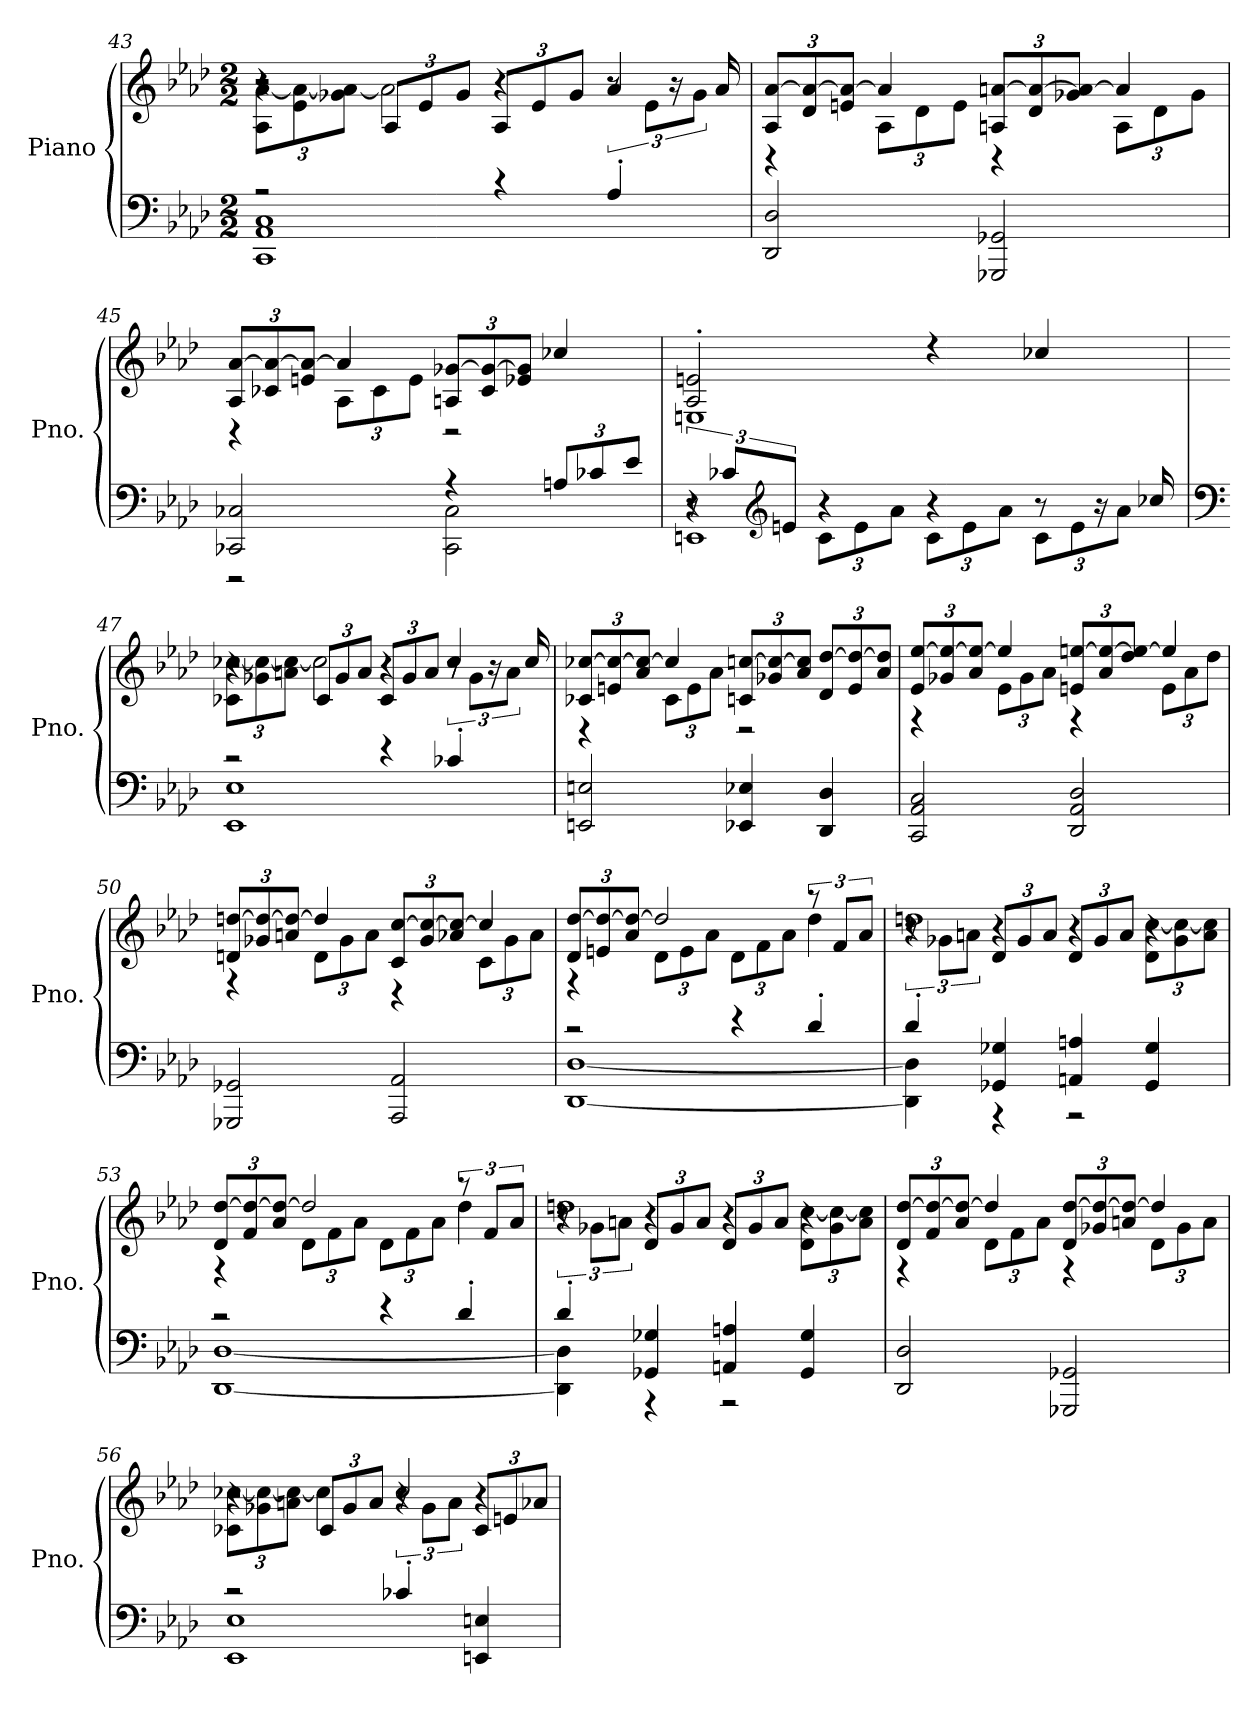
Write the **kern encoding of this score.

**kern	**kern
*part1	*part1
*staff2	*staff1
*I"Piano	*
*I'Pno.	*
!!LO:PB:g=z
*clefF4	*clefG2
*k[b-e-a-d-]	*k[b-e-a-d-]
*M2/2	*M2/2
=43	=43
*^	*^
*	*	*	*Xbrackettup
*	*	*	*^
2r	1CC 1AA- 1C	2r	12A-\ [12a-\L	4r
.	.	.	12e-\ 12a-\_	.
.	.	.	12g-X\ 12a-\_J	.
.	.	.	2a-\]	12A-/L
.	.	.	.	12e-/
.	.	.	.	12g-/J
4r	.	4r	.	12A-/L
.	.	.	.	12e-/
.	.	.	.	12g-/J
*	*	*	*brackettup	*
4A-'/	.	4a-/	12r	8r
.	.	.	12e-\L	.
.	.	.	.	16r
.	.	.	12g-\J	.
.	.	.	.	16a-/
*v	*v	*	*	*
*	*v	*v	*v
=44	=44
*	*Xbrackettup
*	*^
2DD-/ 2D-/	12A-/ [12a-/L	4r
.	12d-/ 12a-/_	.
.	12en/ 12a-/_J	.
.	4a-/]	12A-\L
.	.	12d-\
.	.	12e\J
2GGG-X/ 2GG-X/	12An/ [12an/L	4r
.	12d-/ 12a/_	.
.	12g-X/ 12a/_J	.
.	4a/]	12A\L
.	.	12d-\
.	.	12g-\J
!!LO:LB:g=z	!!
=45	=45	=45
*^	*	*
2CC-X/ 2C-X/	2r	12A-/ [12a-/L	4r
.	.	12c-X/ 12a-/_	.
.	.	12en/ 12a-/_J	.
.	.	4a-/]	12A-\L
.	.	.	12c-\
.	.	.	12e\J
4r	2CC-\ 2C-\	12An/ [12g-X/L	2r
.	.	12c-/ 12g-/_	.
.	.	12e-X/ 12g-/]J	.
*Xbrackettup	*	*	*
12An/L	.	4cc-X/	.
12c-X/	.	.	.
12e-/J	.	.	.
*v	*v	*	*
=46	=46	=46
*brackettup	*	*
*^	*	*
*	*^	*	*
12r	4r	1EEn	2A-/' 2en/'	1En
12c-X/L	.	.	.	.
*clefG2	*	*	*	*
12en/J	.	.	.	.
*	*Xbrackettup	*	*	*
4r	12c-\L	.	.	.
.	12e\	.	.	.
.	12a-\J	.	.	.
4r	12c-\L	.	4r	.
.	12e\	.	.	.
.	12a-\J	.	.	.
8r	12c-\L	.	4cc-X/	.
.	12e\	.	.	.
16r	.	.	.	.
.	12a-\J	.	.	.
16cc-X/	.	.	.	.
*v	*v	*v	*	*
*	*v	*v
!!LO:LB:g=z
=47	=47
*clefF4	*
*^	*^
*	*	*	*^
2r	1EE- 1E-	2r	12c-X\ [12cc-X\L	4r
.	.	.	12g-X\ 12cc-\_	.
.	.	.	12an\ 12cc-\_J	.
.	.	.	2cc-\]	12c-/L
.	.	.	.	12g-/
.	.	.	.	12a/J
4r	.	4r	.	12c-/L
.	.	.	.	12g-/
.	.	.	.	12a/J
*	*	*	*brackettup	*
4c-X'/	.	4cc-/	12r	8r
.	.	.	12g-\L	.
.	.	.	.	16r
.	.	.	12a\J	.
.	.	.	.	16cc-/
*v	*v	*	*	*
*	*v	*v	*v
=48	=48
*	*Xbrackettup
*	*^
2EEn/ 2En/	12c-X/ [12cc-X/L	4r
.	12en/ 12cc-/_	.
.	12a-/ 12cc-/_J	.
.	4cc-/]	12c-\L
.	.	12e\
.	.	12a-\J
4EE-X/ 4E-X/	12cn/ [12ccn/L	2r
.	12g-X/ 12cc/_	.
.	12a-/ 12cc/]J	.
4DD-/ 4D-/	12d-/ [12dd-/L	.
.	12e/ 12dd-/_	.
.	12a-/ 12dd-/]J	.
!!LO:LB:g=z	!!
=49	=49	=49
2CC/ 2AA-/ 2C/	12e-/ [12ee-/L	4r
.	12g-X/ 12ee-/_	.
.	12a-/ 12ee-/_J	.
.	4ee-/]	12e-\L
.	.	12g-\
.	.	12a-\J
2DD-/ 2AA-/ 2D-/	12en/ [12een/L	4r
.	12a-/ 12ee/_	.
.	12dd-/ 12ee/_J	.
.	4ee/]	12e\L
.	.	12a-\
.	.	12dd-\J
=50	=50	=50
2GGG-X/ 2GG-X/	12dn/ [12ddn/L	4r
.	12g-X/ 12dd/_	.
.	12an/ 12dd/_J	.
.	4dd/]	12d\L
.	.	12g-\
.	.	12a\J
2AAA-/ 2AA-/	12c/ [12cc/L	4r
.	12g-/ 12cc/_	.
.	12a-X/ 12cc/_J	.
.	4cc/]	12c\L
.	.	12g-\
.	.	12a-\J
!!LO:LB:g=z	!!
=51	=51	=51
*^	*	*
2r	[1DD- [1D-	12d-/ [12dd-/L	4r
.	.	12en/ 12dd-/_	.
.	.	12a-/ 12dd-/_J	.
.	.	2dd-/]	12d-\L
.	.	.	12e\
.	.	.	12a-\J
4r	.	.	12d-\L
.	.	.	12f\
.	.	.	12a-\J
*	*	*brackettup	*
4d-'/	.	12r	4dd-\
.	.	12f/L	.
.	.	12a-/J	.
=52	=52	=52	=52
*	*	*	*^
4d-'/	4DD-\] 4D-\]	1ddn	12r	4r
.	.	.	12g-X\L	.
.	.	.	12an\J	.
*	*	*	*	*Xbrackettup
4GG-X/ 4G-X/	4r	.	4r	12d-/L
.	.	.	.	12g-/
.	.	.	.	12a/J
4AAn/ 4An/	2r	.	4r	12d-/L
.	.	.	.	12g-/
.	.	.	.	12a/J
4GG-/ 4G-/	.	.	12d-\ [12cc\L	4r
.	.	.	12g-\ 12cc\_	.
.	.	.	12a\ 12cc\]J	.
*	*	*	*v	*v
=53	=53	=53	=53
2r	[1DD- [1D-	12d-/ [12dd-/L	4r
.	.	12f/ 12dd-/_	.
.	.	12a-/ 12dd-/_J	.
.	.	2dd-/]	12d-\L
.	.	.	12f\
.	.	.	12a-\J
4r	.	.	12d-\L
.	.	.	12f\
.	.	.	12a-\J
*	*	*brackettup	*
4d-'/	.	12r	4dd-\
.	.	12f/L	.
.	.	12a-/J	.
!!LO:PB:g=z
=54	=54	=54	=54
*	*	*	*^
4d-'/	4DD-\] 4D-\]	1ddn	12r	4r
.	.	.	12g-X\L	.
.	.	.	12an\J	.
*	*	*	*	*Xbrackettup
4GG-X/ 4G-X/	4r	.	4r	12d-/L
.	.	.	.	12g-/
.	.	.	.	12a/J
4AAn/ 4An/	2r	.	4r	12d-/L
.	.	.	.	12g-/
.	.	.	.	12a/J
4GG-/ 4G-/	.	.	12d-\ [12cc\L	4r
.	.	.	12g-\ 12cc\_	.
.	.	.	12a\ 12cc\]J	.
*v	*v	*	*	*
*	*	*v	*v
=55	=55	=55
2DD-/ 2D-/	12d-/ [12dd-/L	4r
.	12f/ 12dd-/_	.
.	12a-/ 12dd-/_J	.
.	4dd-/]	12d-\L
.	.	12f\
.	.	12a-\J
2GGG-X/ 2GG-X/	12d-/ [12dd-/L	4r
.	12g-X/ 12dd-/_	.
.	12an/ 12dd-/_J	.
.	4dd-/]	12d-\L
.	.	12g-\
.	.	12a\J
!!LO:LB:g=z
=56	=56	=56
*^	*	*^
2r	1EE- 1E-	2r	12c-X\ [12cc-X\L	4r
.	.	.	12g-X\ 12cc-\_	.
.	.	.	12an\ 12cc-\_J	.
.	.	.	4cc-\]	12c-/L
.	.	.	.	12g-/
.	.	.	.	12a/J
*	*	*	*brackettup	*
4c-X'/	.	2cc-/	12r	4r
.	.	.	12g-\L	.
.	.	.	12a\J	.
*	*	*	*	*Xbrackettup
4EEn/ 4En/	.	.	4r	12c-/L
.	.	.	.	12en/
.	.	.	.	12a-X/J
*v	*v	*	*	*
*	*v	*v	*v
=	=
*-	*-
